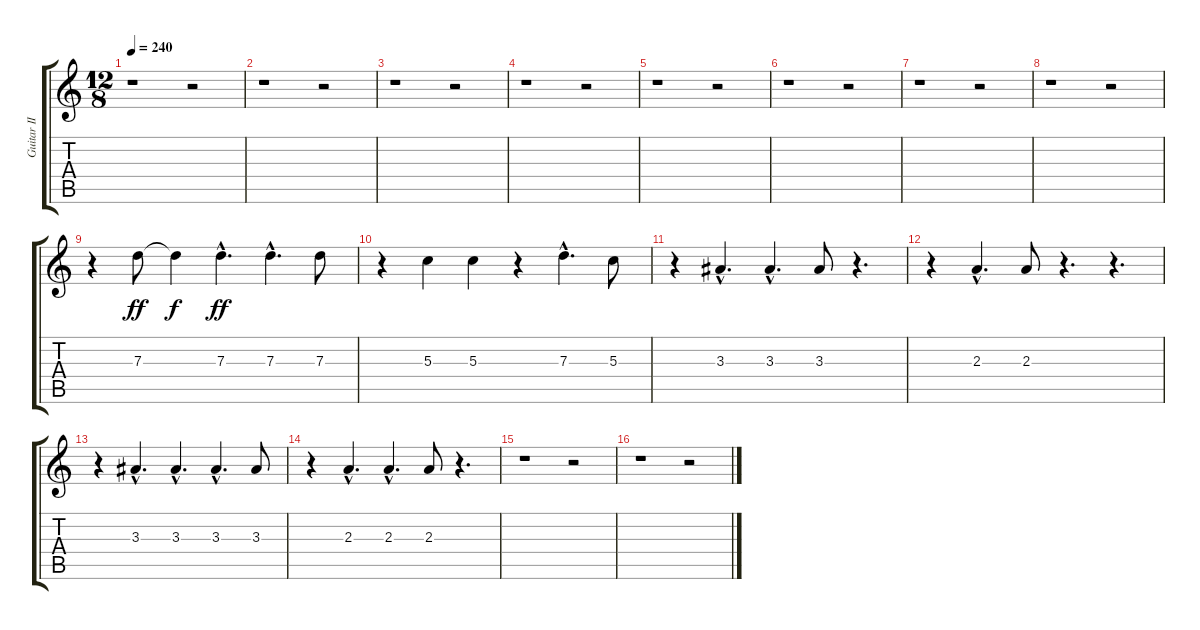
\track ("Guitar II" "Guitar II") {instrument overdrivenguitar}
\staff {score tabs}
\tuning (E4 B3 G3 D3 A2 E2) {hide}
\ts (12 8)
\tempo 240
\clef g2
\ks c
r.1{dy ff} r.2 |
r.1 r.2 |
r.1 r.2 |
r.1 r.2 |
r.1 r.2 |
r.1 r.2 |
r.1 r.2 |
r.1 r.2 |
r.4 7.3.8 7.3{t}.4{dy f} 7.3{hac}.4{d dy ff} 7.3{hac}.4{d} 7.3.8 |
r.4 5.3.4 5.3.4 r.4 7.3{hac}.4{d} 5.3.8 |
r.4 3.3{hac}.4{d} 3.3{hac}.4{d} 3.3.8 r.4{d} |
r.4 2.3{hac}.4{d} 2.3.8 r.4{d} r.4{d} |
r.4 3.3{hac}.4{d} 3.3{hac}.4{d} 3.3{hac}.4{d} 3.3.8 |
r.4 2.3{hac}.4{d} 2.3{hac}.4{d} 2.3.8 r.4{d} |
r.1 r.2 |
r.1 r.2
